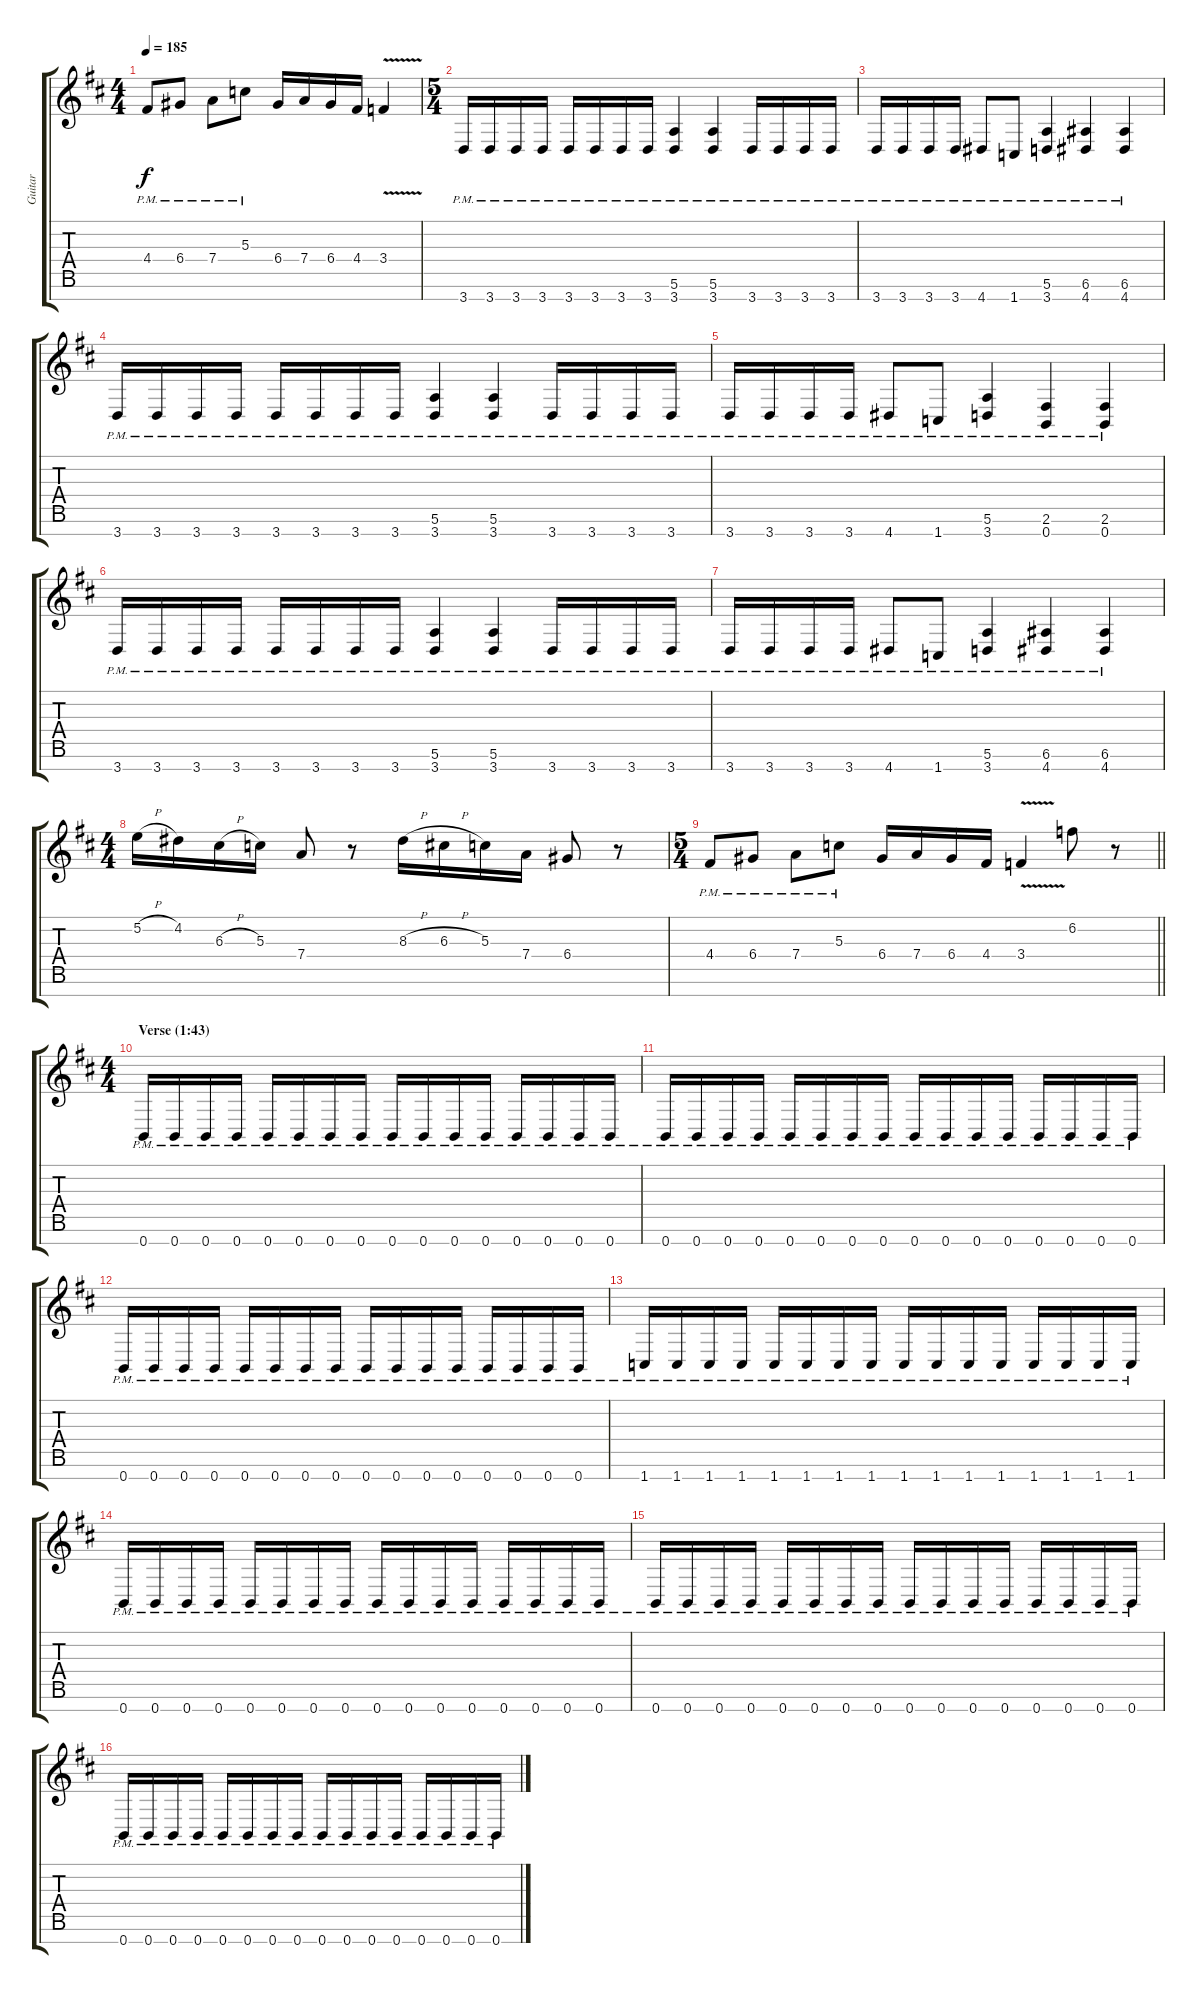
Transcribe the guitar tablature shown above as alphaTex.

\track ("Guitar" "Guitar") {instrument distortionguitar}
\staff {score tabs}
\tuning (E4 B3 G3 D3 A2 E2 B1) {hide}
\ts (4 4)
\tempo 185
\clef g2
\ks bminor
4.4{pm}.8{dy f} 6.4{pm}.8 7.4{pm}.8 5.3{pm}.8 6.4.16 7.4.16 6.4.16 4.4.16 3.4{v}.4 |
\ts (5 4)
3.7{pm}.16 3.7{pm}.16 3.7{pm}.16 3.7{pm}.16 3.7{pm}.16 3.7{pm}.16 3.7{pm}.16 3.7{pm}.16 (5.6{pm} 3.7{pm}).4 (5.6{pm} 3.7{pm}).4 3.7{pm}.16 3.7{pm}.16 3.7{pm}.16 3.7{pm}.16 |
3.7{pm}.16 3.7{pm}.16 3.7{pm}.16 3.7{pm}.16 4.7{pm}.8 1.7{pm}.8 (5.6{pm} 3.7{pm}).4 (6.6{pm} 4.7{pm}).4 (6.6{pm} 4.7{pm}).4 |
3.7{pm}.16 3.7{pm}.16 3.7{pm}.16 3.7{pm}.16 3.7{pm}.16 3.7{pm}.16 3.7{pm}.16 3.7{pm}.16 (5.6{pm} 3.7{pm}).4 (5.6{pm} 3.7{pm}).4 3.7{pm}.16 3.7{pm}.16 3.7{pm}.16 3.7{pm}.16 |
3.7{pm}.16 3.7{pm}.16 3.7{pm}.16 3.7{pm}.16 4.7{pm}.8 1.7{pm}.8 (5.6{pm} 3.7{pm}).4 (2.6{pm} 0.7{pm}).4 (2.6 0.7{pm}).4 |
3.7{pm}.16 3.7{pm}.16 3.7{pm}.16 3.7{pm}.16 3.7{pm}.16 3.7{pm}.16 3.7{pm}.16 3.7{pm}.16 (5.6{pm} 3.7{pm}).4 (5.6{pm} 3.7{pm}).4 3.7{pm}.16 3.7{pm}.16 3.7{pm}.16 3.7{pm}.16 |
3.7{pm}.16 3.7{pm}.16 3.7{pm}.16 3.7{pm}.16 4.7{pm}.8 1.7{pm}.8 (5.6{pm} 3.7{pm}).4 (6.6{pm} 4.7{pm}).4 (6.6{pm} 4.7{pm}).4 |
\ts (4 4)
5.2{h}.16 4.2.16 6.3{h}.16 5.3.16 7.4.8 r.8 8.3{h}.16 6.3{h}.16 5.3.16 7.4.16 6.4.8 r.8 |
\ts (5 4)
\barLineRight lightlight
4.4{pm}.8 6.4{pm}.8 7.4{pm}.8 5.3{pm}.8 6.4.16 7.4.16 6.4.16 4.4.16 3.4{v}.4 6.2.8 r.8 |
\ts (4 4)
\section ("" "Verse (1:43)")
0.7{pm}.16 0.7{pm}.16 0.7{pm}.16 0.7{pm}.16 0.7{pm}.16 0.7{pm}.16 0.7{pm}.16 0.7{pm}.16 0.7{pm}.16 0.7{pm}.16 0.7{pm}.16 0.7{pm}.16 0.7{pm}.16 0.7{pm}.16 0.7{pm}.16 0.7{pm}.16 |
0.7{pm}.16 0.7{pm}.16 0.7{pm}.16 0.7{pm}.16 0.7{pm}.16 0.7{pm}.16 0.7{pm}.16 0.7{pm}.16 0.7{pm}.16 0.7{pm}.16 0.7{pm}.16 0.7{pm}.16 0.7{pm}.16 0.7{pm}.16 0.7{pm}.16 0.7{pm}.16 |
0.7{pm}.16 0.7{pm}.16 0.7{pm}.16 0.7{pm}.16 0.7{pm}.16 0.7{pm}.16 0.7{pm}.16 0.7{pm}.16 0.7{pm}.16 0.7{pm}.16 0.7{pm}.16 0.7{pm}.16 0.7{pm}.16 0.7{pm}.16 0.7{pm}.16 0.7{pm}.16 |
1.7{pm}.16 1.7{pm}.16 1.7{pm}.16 1.7{pm}.16 1.7{pm}.16 1.7{pm}.16 1.7{pm}.16 1.7{pm}.16 1.7{pm}.16 1.7{pm}.16 1.7{pm}.16 1.7{pm}.16 1.7{pm}.16 1.7{pm}.16 1.7{pm}.16 1.7{pm}.16 |
0.7{pm}.16 0.7{pm}.16 0.7{pm}.16 0.7{pm}.16 0.7{pm}.16 0.7{pm}.16 0.7{pm}.16 0.7{pm}.16 0.7{pm}.16 0.7{pm}.16 0.7{pm}.16 0.7{pm}.16 0.7{pm}.16 0.7{pm}.16 0.7{pm}.16 0.7{pm}.16 |
0.7{pm}.16 0.7{pm}.16 0.7{pm}.16 0.7{pm}.16 0.7{pm}.16 0.7{pm}.16 0.7{pm}.16 0.7{pm}.16 0.7{pm}.16 0.7{pm}.16 0.7{pm}.16 0.7{pm}.16 0.7{pm}.16 0.7{pm}.16 0.7{pm}.16 0.7{pm}.16 |
0.7{pm}.16 0.7{pm}.16 0.7{pm}.16 0.7{pm}.16 0.7{pm}.16 0.7{pm}.16 0.7{pm}.16 0.7{pm}.16 0.7{pm}.16 0.7{pm}.16 0.7{pm}.16 0.7{pm}.16 0.7{pm}.16 0.7{pm}.16 0.7{pm}.16 0.7{pm}.16
